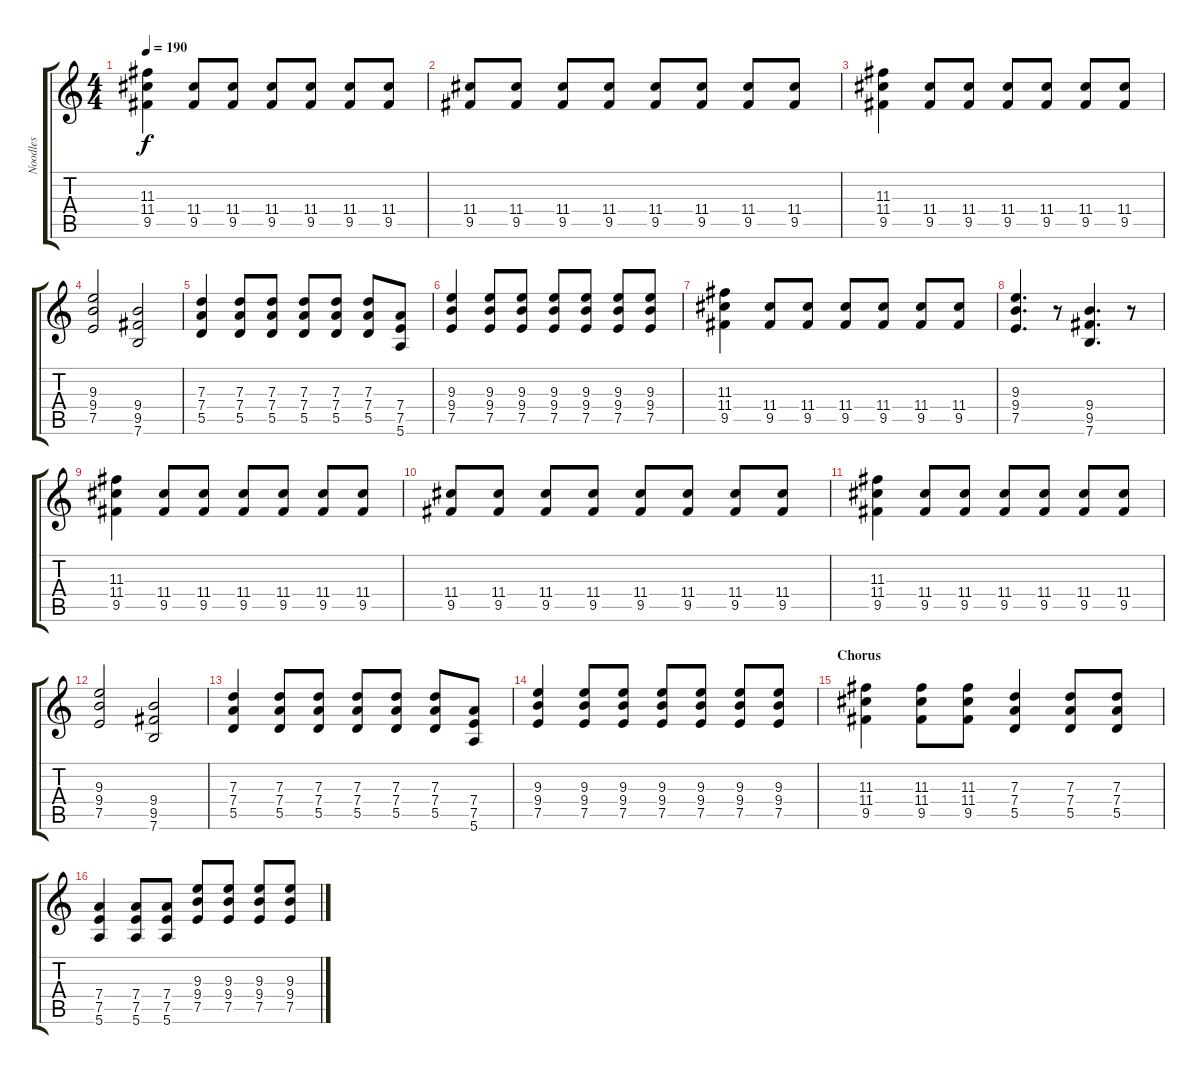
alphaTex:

\track ("Noodles" "Noodles") {instrument distortionguitar}
\staff {score tabs}
\tuning (E4 B3 G3 D3 A2 E2) {hide}
\ts (4 4)
\tempo 190
\clef g2
\ks c
(11.3 11.4 9.5).4{dy f} (11.4 9.5).8 (11.4 9.5).8 (11.4 9.5).8 (11.4 9.5).8 (11.4 9.5).8 (11.4 9.5).8 |
(11.4 9.5).8 (11.4 9.5).8 (11.4 9.5).8 (11.4 9.5).8 (11.4 9.5).8 (11.4 9.5).8 (11.4 9.5).8 (11.4 9.5).8 |
(11.3 11.4 9.5).4 (11.4 9.5).8 (11.4 9.5).8 (11.4 9.5).8 (11.4 9.5).8 (11.4 9.5).8 (11.4 9.5).8 |
(9.3 9.4 7.5).2 (9.4 9.5 7.6).2 |
(7.3 7.4 5.5).4 (7.3 7.4 5.5).8 (7.3 7.4 5.5).8 (7.3 7.4 5.5).8 (7.3 7.4 5.5).8 (7.3 7.4 5.5).8 (7.4 7.5 5.6).8 |
(9.3 9.4 7.5).4 (9.3 9.4 7.5).8 (9.3 9.4 7.5).8 (9.3 9.4 7.5).8 (9.3 9.4 7.5).8 (9.3 9.4 7.5).8 (9.3 9.4 7.5).8 |
(11.3 11.4 9.5).4 (11.4 9.5).8 (11.4 9.5).8 (11.4 9.5).8 (11.4 9.5).8 (11.4 9.5).8 (11.4 9.5).8 |
(9.3 9.4 7.5).4{d} r.8 (9.4 9.5 7.6).4{d} r.8 |
(11.3 11.4 9.5).4 (11.4 9.5).8 (11.4 9.5).8 (11.4 9.5).8 (11.4 9.5).8 (11.4 9.5).8 (11.4 9.5).8 |
(11.4 9.5).8 (11.4 9.5).8 (11.4 9.5).8 (11.4 9.5).8 (11.4 9.5).8 (11.4 9.5).8 (11.4 9.5).8 (11.4 9.5).8 |
(11.3 11.4 9.5).4 (11.4 9.5).8 (11.4 9.5).8 (11.4 9.5).8 (11.4 9.5).8 (11.4 9.5).8 (11.4 9.5).8 |
(9.3 9.4 7.5).2 (9.4 9.5 7.6).2 |
(7.3 7.4 5.5).4 (7.3 7.4 5.5).8 (7.3 7.4 5.5).8 (7.3 7.4 5.5).8 (7.3 7.4 5.5).8 (7.3 7.4 5.5).8 (7.4 7.5 5.6).8 |
(9.3 9.4 7.5).4 (9.3 9.4 7.5).8 (9.3 9.4 7.5).8 (9.3 9.4 7.5).8 (9.3 9.4 7.5).8 (9.3 9.4 7.5).8 (9.3 9.4 7.5).8 |
\section ("" "Chorus")
(11.3 11.4 9.5).4 (11.3 11.4 9.5).8 (11.3 11.4 9.5).8 (7.3 7.4 5.5).4 (7.3 7.4 5.5).8 (7.3 7.4 5.5).8 |
(7.4 7.5 5.6).4 (7.4 7.5 5.6).8 (7.4 7.5 5.6).8 (9.3 9.4 7.5).8 (9.3 9.4 7.5).8 (9.3 9.4 7.5).8 (9.3 9.4 7.5).8
